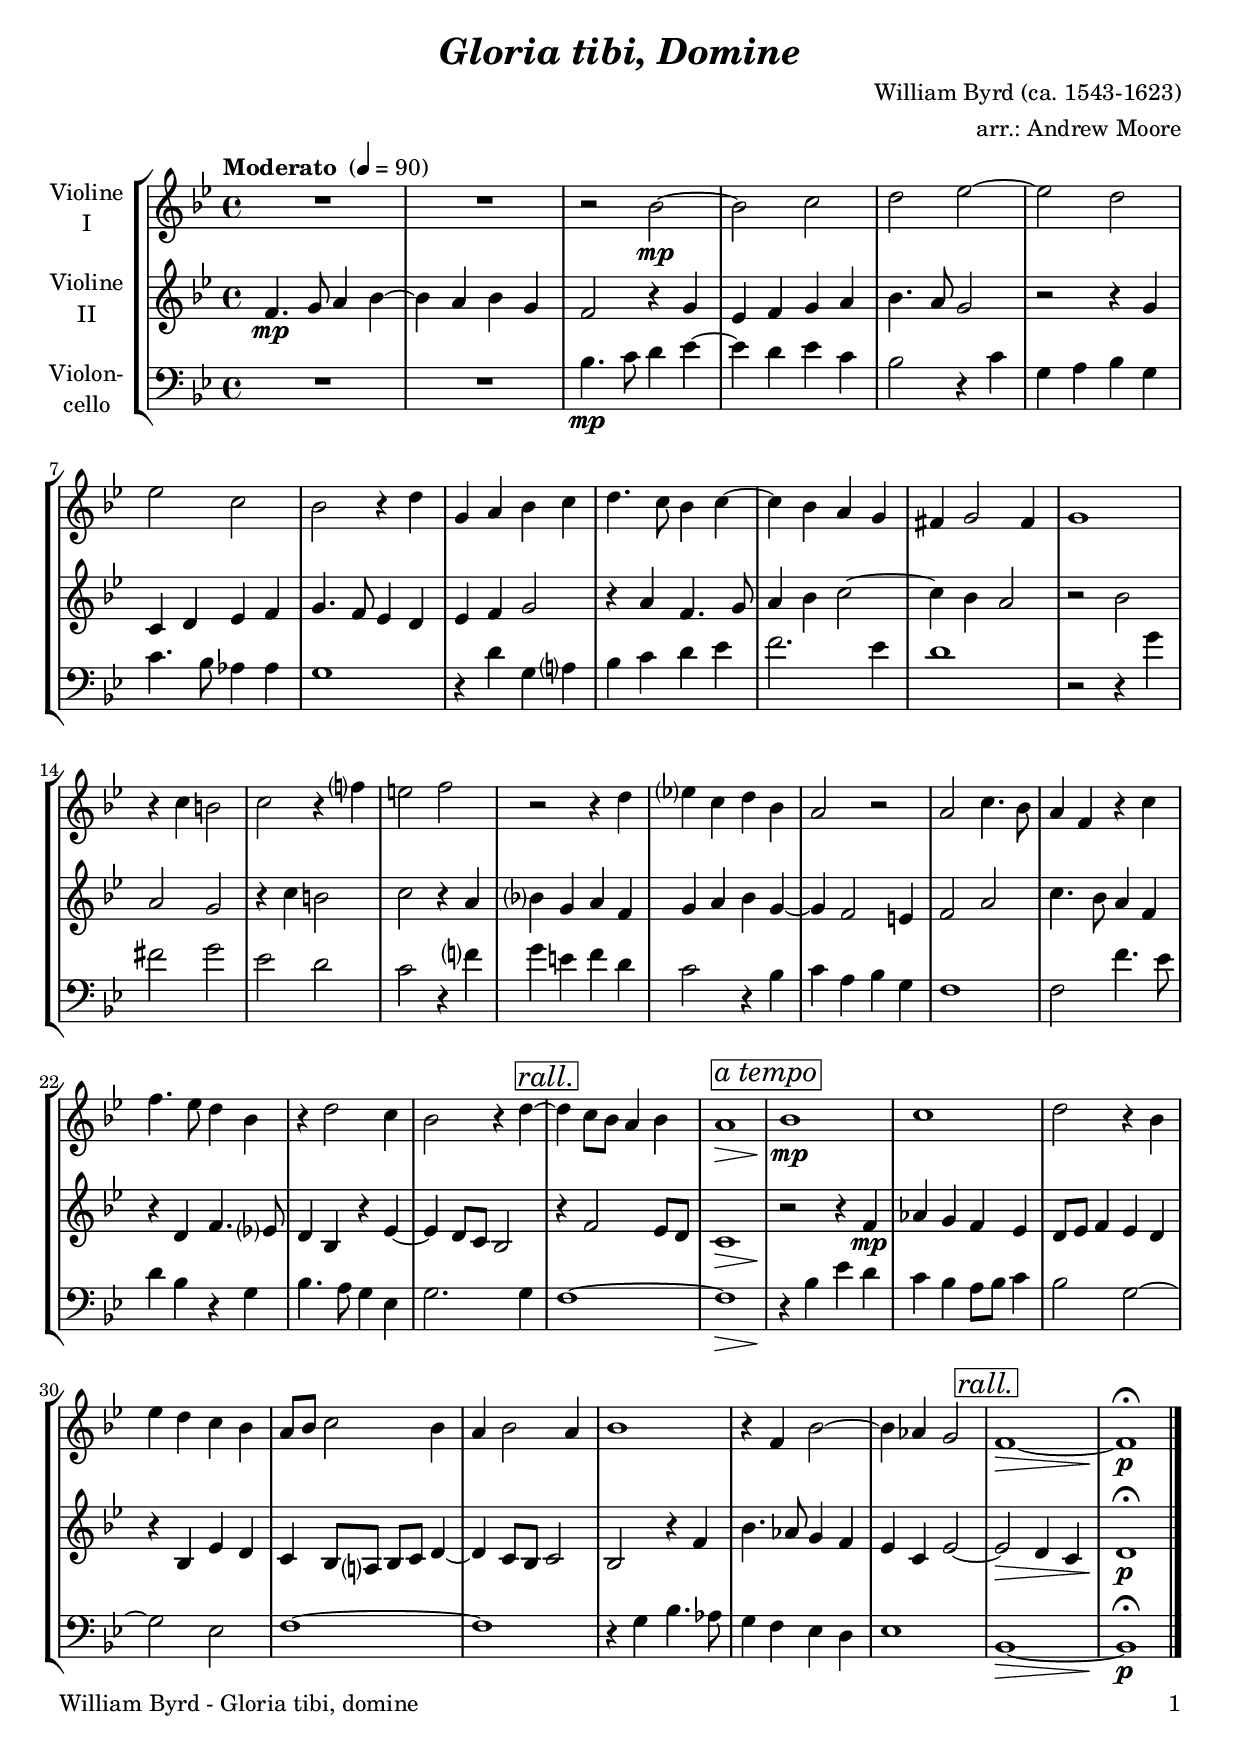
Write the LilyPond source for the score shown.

\version "2.20.2"
\include "deutsch.ly"
  
#(set-global-staff-size 20)

\header {
  title     = \markup \bold \italic "Gloria tibi, Domine"
  composer  = "William Byrd (ca. 1543-1623)"
  arranger  = "arr.: Andrew Moore"
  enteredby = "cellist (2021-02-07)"
%  piece     = ""
}


voiceconsts = {
  \key f \major
  \time 4/4
  \clef "treble"
%  \numericTimeSignature
  \compressEmptyMeasures
  % Set default beaming for all staves
%  \set Timing.beamExceptions = #'()
%  \set Timing.baseMoment     = #(ly:make-moment 1 4)
%  \set Timing.beatStructure  = #'(1 1 1 1)
  \tempo "Moderato " 4=90
}

micl = "clarinet"
mifl = "flute"
miob = "oboe"
mifh = "french horn"
misx = "tenor sax"
mist = "string ensemble 1"
mivl = "violin"
miba = "cello"

atem = \mark \markup \box \italic "a tempo"
rall = \mark \markup \box \italic "rall."

va = \relative c' {
  \voiceconsts

  R1*2
  r2 f~\mp
  f g
  a b~
  b a
  b g
  f r4 a

  d, e f g
  a4. g8 f4 g~
  g f e d
  cis d2 cis4
  d1

  r4 g fis2
  g r4 c?
  h2 c
  r r4 a
  b? g a f
  e2 r

  e g4. f8
  e4 c r g'
  c4. b8 a4 f
  r a2 g4
  f2 r4 a~ \rall
  a g8 f e4 f

  e1\> \atem
  f\!\mp
  g a2 r4 f
  b a g f
  e8 f g2 f4

  e f2 e4
  f1
  r4 c f2~
  f4 es d2 \rall
  c1~\>
  c\fermata\!\p \bar "|."
}

vb = \relative c' {
  \voiceconsts

  c4.\mp d8 e4 f~
  f e f d
  c2 r4 d
  b c d e
  f4. e8 d2

  r r4 d
  g, a b c
  d4. c8 b4 a
  b c d2
  r4 e c4. d8

  e4 f g2~
  g4 f e2
  r f
  e d
  r4 g fis2

  g r4 e
  f? d e c
  d e f d~
  d c2 h4

  c2 e
  g4. f8 e4 c
  r a c4. b?8
  a4 f r b~
  b a8 g f2 \rall
  r4 c'2 b8 a

  g1\> \atem
  r2\! r4 c\mp
  es d c b
  a8 b c4 b a
  r f b a
  g f8 e? f g a4~

  a g8 f g2
  f r4 c'
  f4. es8 d4 c
  b g b2~ \rall
  b\> a4 g
  a1\fermata\!\p \bar "|."
}

vc = \relative c {
  \voiceconsts
  \clef "bass"

  R1*2
  f4.\mp g8 a4 b~
  b a b g
  f2 r4 g
  d e f d

  g4. f8 es4 es
  d1
  r4 a' d, e?
  f g a b
  c2. b4
  a1

  r2 r4 d
  cis2 d
  b a
  g r4 c?

  d h c a
  g2 r4 f
  g e f d

  c1
  c2 c'4. b8
  a4 f r d
  f4. e8 d4 b
  d2. d4 \rall
  c1~
  c\> \atem

  r4\! f b a
  g f e8 f g4
  f2 d~
  d b
  c1~

  c
  r4 d f4. es8
  d4 c b a
  b1 \rall
  f~\>
  f\fermata\!\p \bar "|."
}


music = \new StaffGroup <<
      \new Staff {
	\set Staff.midiInstrument = \mivl
	\set Staff.instrumentName = \markup \center-column { "Violine" "I" }
	\transpose f b { \va }
      }

      \new Staff {
	\set Staff.midiInstrument = \mivl
	\set Staff.instrumentName = \markup \center-column { "Violine" "II" }
	\transpose f b { \vb }
      }

      \new Staff {
	\set Staff.midiInstrument = \miba
	\set Staff.instrumentName = \markup \center-column { "Violon-" "cello" }
	\transpose f b { \vc }
      }
>>

\book {
   \paper {
    print-page-number = ##t
    print-first-page-number = ##t
    ragged-last-bottom = ##f
    oddHeaderMarkup = \markup \null
    evenHeaderMarkup = \markup \null
    oddFooterMarkup = \markup {
      \fill-line {
        \on-the-fly #print-page-number-check-first
        "William Byrd - Gloria tibi, domine" \fromproperty #'page:page-number-string
      }
    }
    evenFooterMarkup = \oddFooterMarkup
  } \score {
    \music
    \layout {}
  }

  \score {
    \unfoldRepeats \music

    \midi {
      \context {
        \Score
      }
    }
  }
}